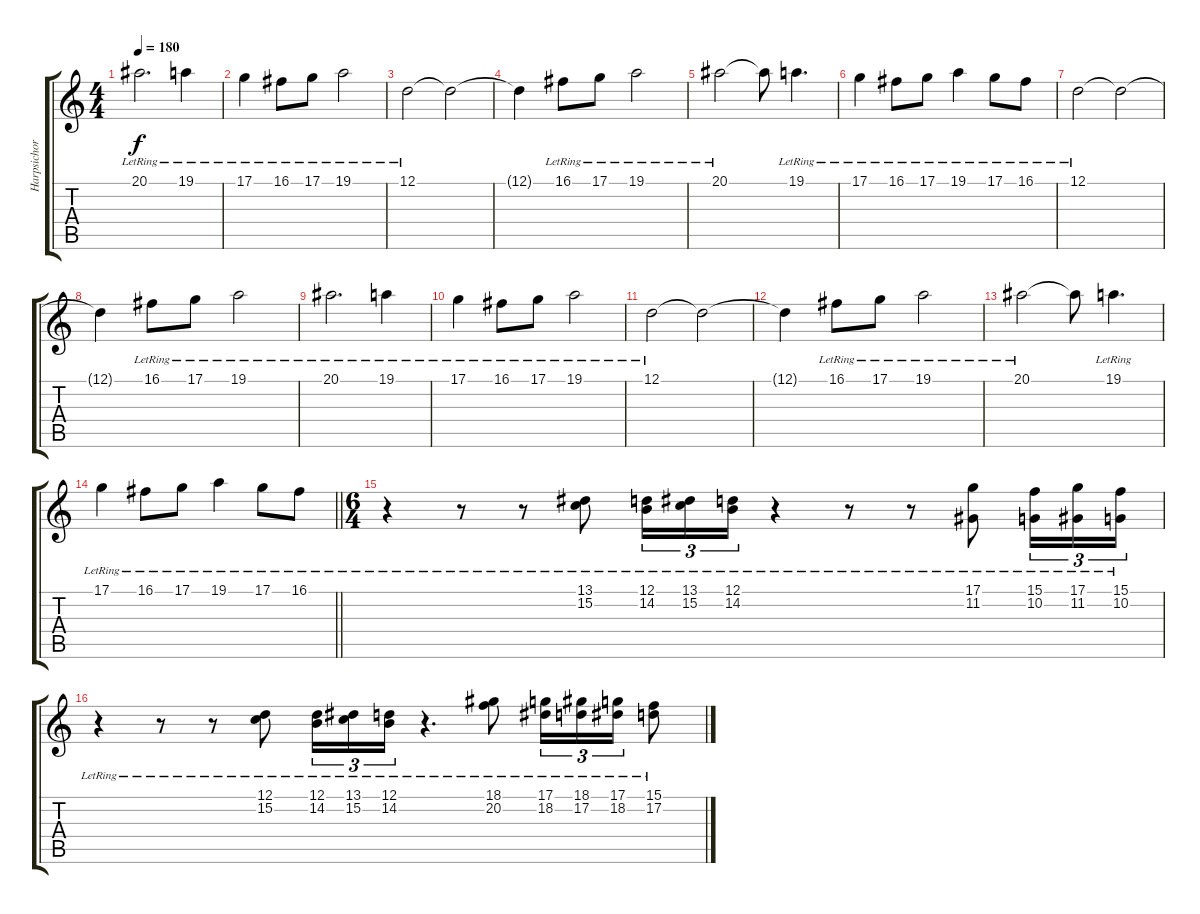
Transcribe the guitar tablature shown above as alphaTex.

\track ("Harpsichord" "Harpsichor") {instrument harpsichord}
\staff {score tabs}
\tuning (D4 A3 F3 C3 G2 D2) {hide}
\ts (4 4)
\tempo 180
\clef g2
\ks c
20.1{lr}.2{d dy f} 19.1{lr}.4 |
17.1{lr}.4 16.1{lr}.8 17.1{lr}.8 19.1{lr}.2 |
12.1{lr}.2 12.1{t}.2 |
12.1{t}.4 16.1{lr}.8 17.1{lr}.8 19.1{lr}.2 |
20.1{lr}.2 20.1{t}.8 19.1{lr}.4{d} |
17.1{lr}.4 16.1{lr}.8 17.1{lr}.8 19.1{lr}.4 17.1{lr}.8 16.1{lr}.8 |
12.1{lr}.2 12.1{t}.2 |
12.1{t}.4 16.1{lr}.8 17.1{lr}.8 19.1{lr}.2 |
20.1{lr}.2{d} 19.1{lr}.4 |
17.1{lr}.4 16.1{lr}.8 17.1{lr}.8 19.1{lr}.2 |
12.1{lr}.2 12.1{t}.2 |
12.1{t}.4 16.1{lr}.8 17.1{lr}.8 19.1{lr}.2 |
20.1{lr}.2 20.1{t}.8 19.1{lr}.4{d} |
\barLineRight lightlight
17.1{lr}.4 16.1{lr}.8 17.1{lr}.8 19.1{lr}.4 17.1{lr}.8 16.1{lr}.8 |
\ts (6 4)
r.4 r.8 r.8 (13.1{lr} 15.2{lr}).8 (12.1{lr} 14.2{lr}).16{tu (3 2)} (13.1{lr} 15.2{lr}).16{tu (3 2)} (12.1{lr} 14.2{lr}).16{tu (3 2)} r.4 r.8 r.8 (17.1{lr} 11.2{lr}).8 (15.1{lr} 10.2{lr}).16{tu (3 2)} (17.1{lr} 11.2{lr}).16{tu (3 2)} (15.1{lr} 10.2{lr}).16{tu (3 2)} |
r.4 r.8 r.8 (12.1{lr} 15.2{lr}).8 (12.1{lr} 14.2{lr}).16{tu (3 2)} (13.1{lr} 15.2{lr}).16{tu (3 2)} (12.1{lr} 14.2{lr}).16{tu (3 2)} r.4{d} (18.1{lr} 20.2{lr}).8 (17.1{lr} 18.2{lr}).16{tu (3 2)} (18.1{lr} 17.2{lr}).16{tu (3 2)} (17.1{lr} 18.2{lr}).16{tu (3 2)} (15.1{lr} 17.2{lr}).8
